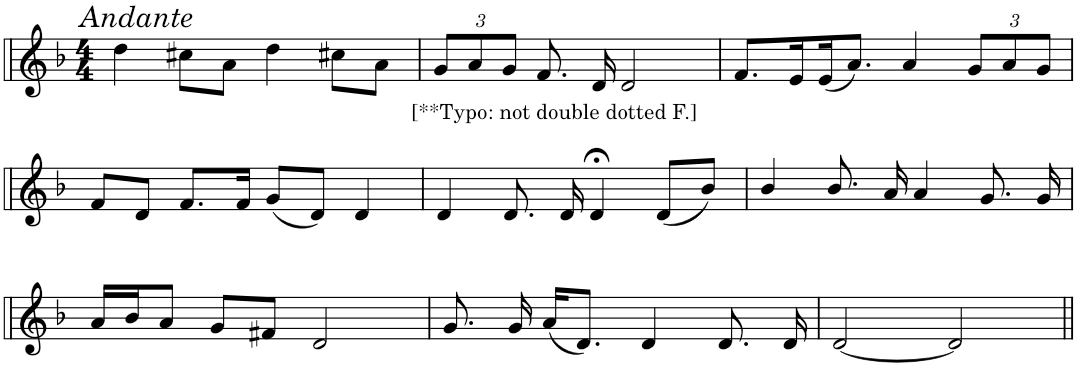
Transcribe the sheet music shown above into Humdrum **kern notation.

**kern
*part1
*staff1
*I"Voice
*I'Vo.
*clefG2
*k[b-]
*M4/4
=1
!LO:TX:a:i:t=Andante
4dd~\
8cc#X~\L
8a~\J
4dd~\
8cc#X~\L
8a~\J
=2
*Xbrackettup
12g~/L
12a~/
12g~/J
!LO:TX:b:t=[**Typo&colon; not double dotted F.]
8.f~/
16d'~/
2d~/
=3
8.f~/L
16e'~/L
(16e^/L
8.a~/J)
4a~/
12g~/L
12a~/
12g~/J
!!LO:LB:g=z
=4
8f~/L
8d~/J
8.f~/L
16f~/Jk
(8g/L
8d~/J)
4d~/
=5
4d~/
8.d~/
16d'~/
4d;<~/
(8d/L
8b-'~/J)
=6
4b-^^/
8.b-^^/
16a'~/
4a~/
8.g~/
16g~/
!!LO:LB:g=z
=7
16a~/LL
16b-~/J
8a~/J
8g~/L
8f#X~/J
2d~/
=8
8.g^^/
16g^^/
(16a^^/KL
8.d~/J)
4d~/
8.d~/
16d~/
=9
[2d/
2d~/]
=||
*-
